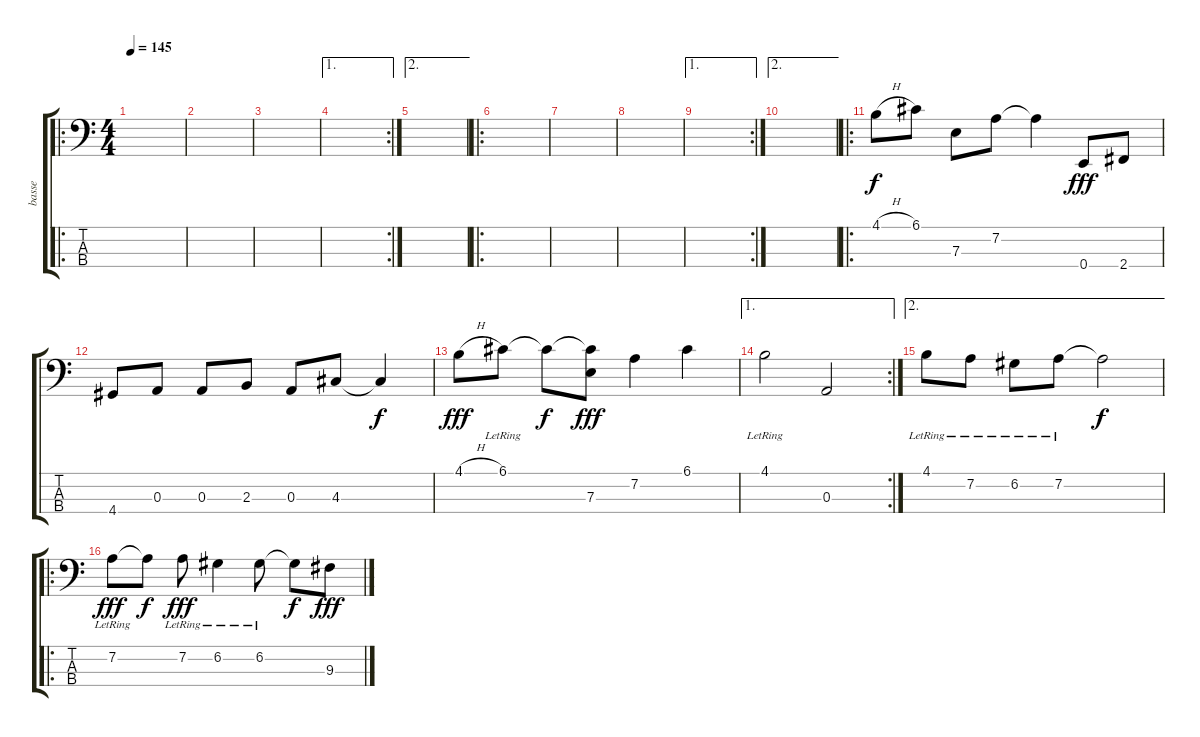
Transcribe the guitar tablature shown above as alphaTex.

\track ("basse " "basse ") {instrument synthbass1}
\staff {score tabs}
\tuning (G2 D2 A1 E1) {hide}
\ro
\ts (4 4)
\tempo 145
\clef f4
\ks c
|
|
|
\ae 1
\rc 2
|
\ae 2
|
\ro
|
|
|
\ae 1
\rc 2
|
\ae 2
|
\ro
4.1{h}.8 6.1.8 7.3.8 7.2.8 7.2{t}.4{dy f} 0.4.8{dy fff} 2.4.8 |
4.4.8 0.3.8 0.3.8 2.3.8 0.3.8 4.3.8 4.3{t}.4{dy f} |
4.1{h}.8{dy fff} 6.1{lr}.8 6.1{t}.8{dy f} (6.1{t} 7.3).8{dy fff} 7.2.4 6.1.4 |
\ae 1
\rc 2
4.1{lr}.2 0.3.2 |
\ae 2
4.1{lr}.8 7.2{lr}.8 6.2{lr}.8 7.2{lr}.8 7.2{t}.2{dy f} |
\ro
7.2{lr}.8{dy fff} 7.2{t}.8{dy f} 7.2{lr}.8{dy fff} 6.2{lr}.4 6.2{lr}.8 6.2{t}.8{dy f} 9.3.8{dy fff}
